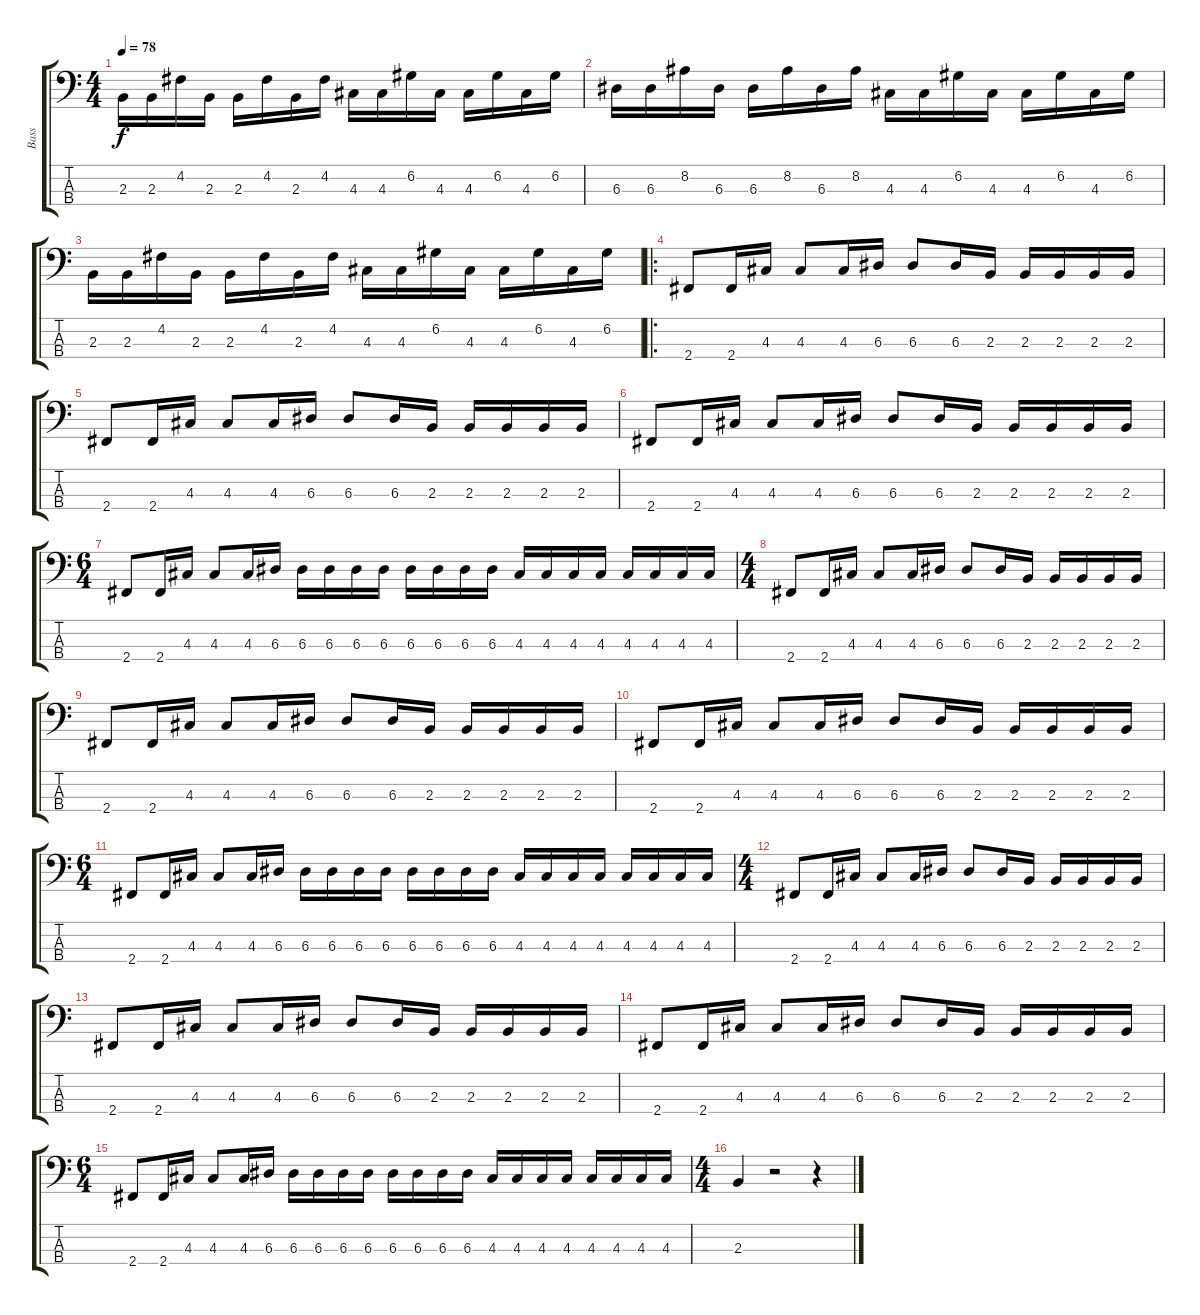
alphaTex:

\track ("Bass" "Bass") {instrument electricbassfinger}
\staff {score tabs}
\tuning (G2 D2 A1 E1) {hide}
\ts (4 4)
\tempo 78
\clef f4
\ks c
2.3.16{dy f} 2.3.16 4.2.16 2.3.16 2.3.16 4.2.16 2.3.16 4.2.16 4.3.16 4.3.16 6.2.16 4.3.16 4.3.16 6.2.16 4.3.16 6.2.16 |
6.3.16 6.3.16 8.2.16 6.3.16 6.3.16 8.2.16 6.3.16 8.2.16 4.3.16 4.3.16 6.2.16 4.3.16 4.3.16 6.2.16 4.3.16 6.2.16 |
2.3.16 2.3.16 4.2.16 2.3.16 2.3.16 4.2.16 2.3.16 4.2.16 4.3.16 4.3.16 6.2.16 4.3.16 4.3.16 6.2.16 4.3.16 6.2.16 |
\ro
2.4.8 2.4.16 4.3.16 4.3.8 4.3.16 6.3.16 6.3.8 6.3.16 2.3.16 2.3.16 2.3.16 2.3.16 2.3.16 |
2.4.8 2.4.16 4.3.16 4.3.8 4.3.16 6.3.16 6.3.8 6.3.16 2.3.16 2.3.16 2.3.16 2.3.16 2.3.16 |
2.4.8 2.4.16 4.3.16 4.3.8 4.3.16 6.3.16 6.3.8 6.3.16 2.3.16 2.3.16 2.3.16 2.3.16 2.3.16 |
\ts (6 4)
2.4.8 2.4.16 4.3.16 4.3.8 4.3.16 6.3.16 6.3.16 6.3.16 6.3.16 6.3.16 6.3.16 6.3.16 6.3.16 6.3.16 4.3.16 4.3.16 4.3.16 4.3.16 4.3.16 4.3.16 4.3.16 4.3.16 |
\ts (4 4)
2.4.8 2.4.16 4.3.16 4.3.8 4.3.16 6.3.16 6.3.8 6.3.16 2.3.16 2.3.16 2.3.16 2.3.16 2.3.16 |
2.4.8 2.4.16 4.3.16 4.3.8 4.3.16 6.3.16 6.3.8 6.3.16 2.3.16 2.3.16 2.3.16 2.3.16 2.3.16 |
2.4.8 2.4.16 4.3.16 4.3.8 4.3.16 6.3.16 6.3.8 6.3.16 2.3.16 2.3.16 2.3.16 2.3.16 2.3.16 |
\ts (6 4)
2.4.8 2.4.16 4.3.16 4.3.8 4.3.16 6.3.16 6.3.16 6.3.16 6.3.16 6.3.16 6.3.16 6.3.16 6.3.16 6.3.16 4.3.16 4.3.16 4.3.16 4.3.16 4.3.16 4.3.16 4.3.16 4.3.16 |
\ts (4 4)
2.4.8 2.4.16 4.3.16 4.3.8 4.3.16 6.3.16 6.3.8 6.3.16 2.3.16 2.3.16 2.3.16 2.3.16 2.3.16 |
2.4.8 2.4.16 4.3.16 4.3.8 4.3.16 6.3.16 6.3.8 6.3.16 2.3.16 2.3.16 2.3.16 2.3.16 2.3.16 |
2.4.8 2.4.16 4.3.16 4.3.8 4.3.16 6.3.16 6.3.8 6.3.16 2.3.16 2.3.16 2.3.16 2.3.16 2.3.16 |
\ts (6 4)
2.4.8 2.4.16 4.3.16 4.3.8 4.3.16 6.3.16 6.3.16 6.3.16 6.3.16 6.3.16 6.3.16 6.3.16 6.3.16 6.3.16 4.3.16 4.3.16 4.3.16 4.3.16 4.3.16 4.3.16 4.3.16 4.3.16 |
\ts (4 4)
2.3.4 r.2 r.4
